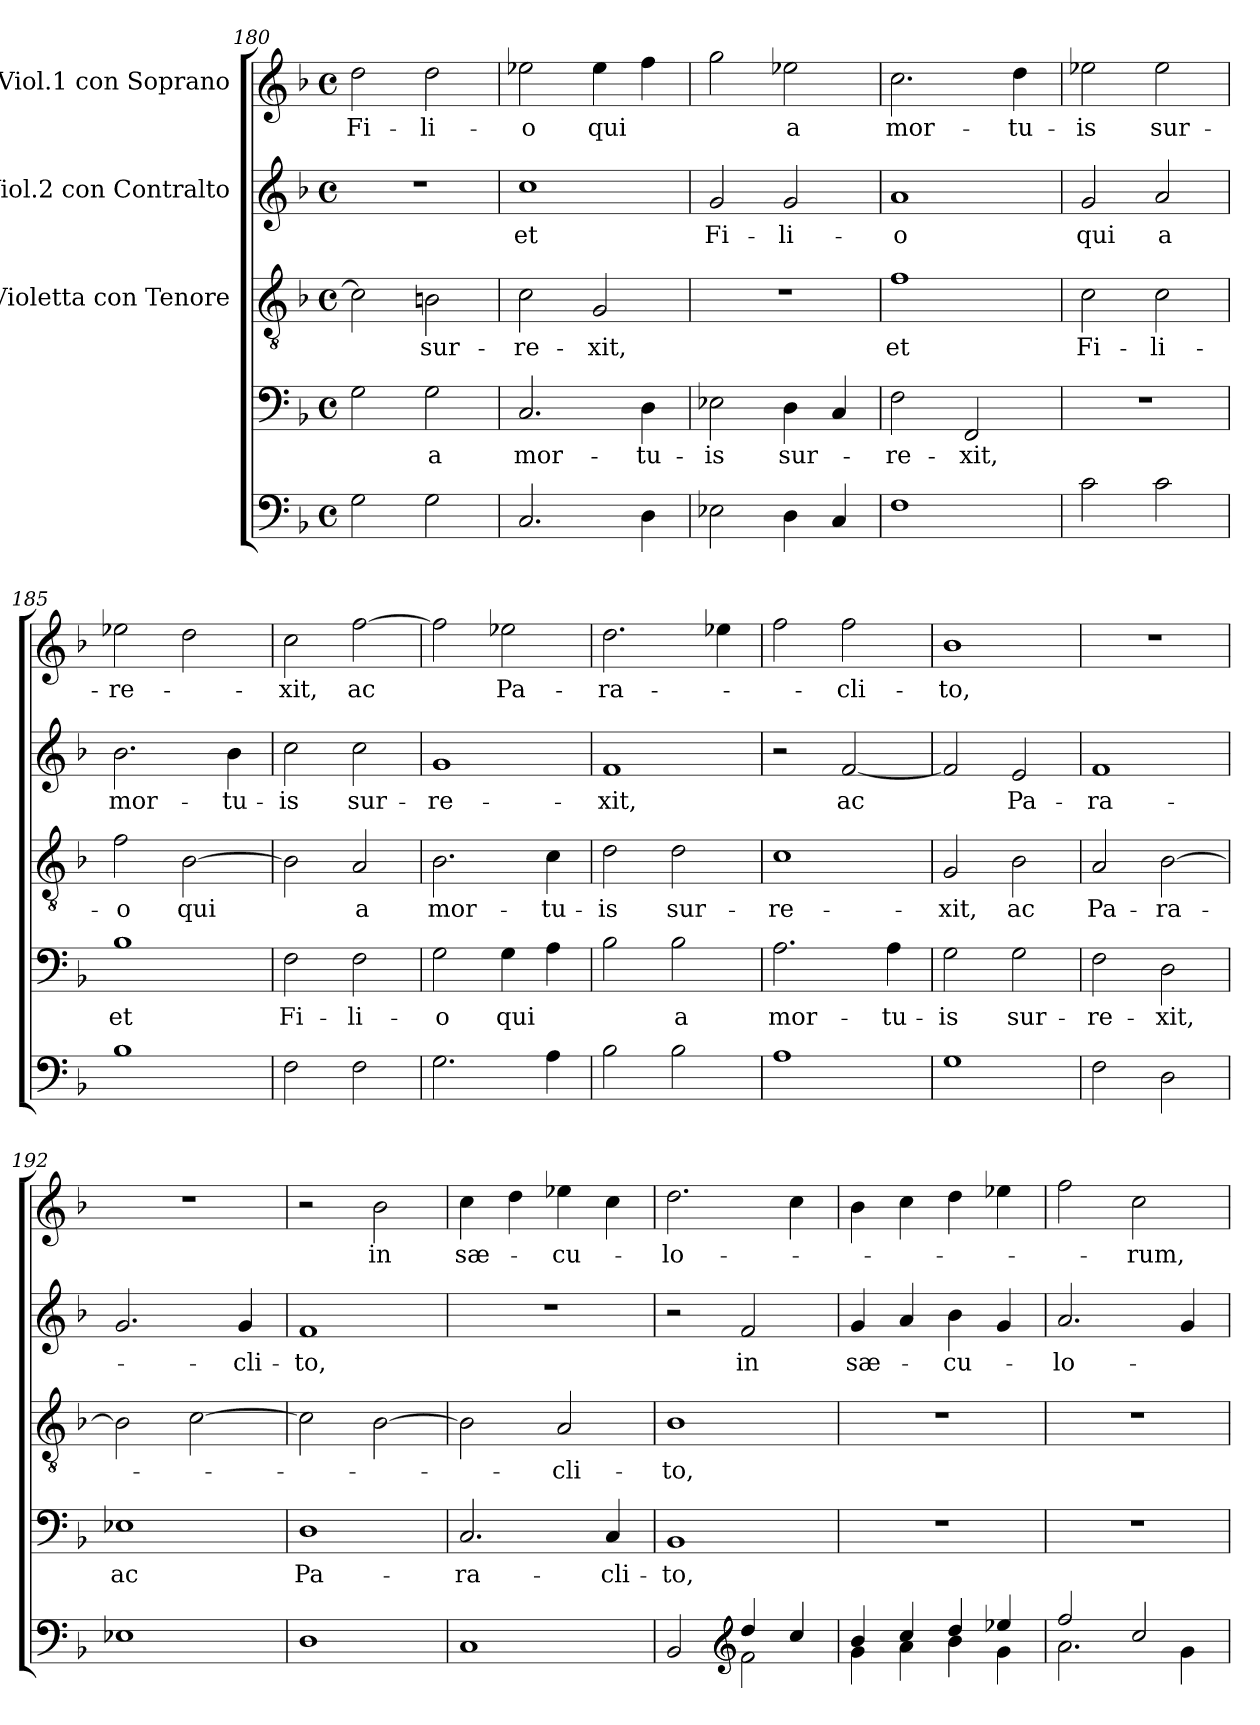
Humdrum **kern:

**kern	**kern	**text	**kern	**text	**kern	**text	**kern	**text
*part5	*part4	*part4	*part3	*part3	*part2	*part2	*part1	*part1
*staff5	*staff4	*staff4	*staff3	*staff3	*staff2	*staff2	*staff1	*staff1
*	*	*	*I"Violetta con Tenore	*	*I"Viol.2 con Contralto	*	*I"Viol.1 con Soprano	*
*clefF4	*clefF4	*	*clefGv2	*	*clefG2	*	*clefG2	*
*k[b-]	*k[b-]	*	*k[b-]	*	*k[b-]	*	*k[b-]	*
*F:	*F:	*	*F:	*	*F:	*	*F:	*
*M4/4	*M4/4	*	*M4/4	*	*M4/4	*	*M4/4	*
*met(c)	*met(c)	*	*met(c)	*	*met(c)	*	*met(c)	*
=180	=180	=180	=180	=180	=180	=180	=180	=180
!	!	!	!	!	!	!	!	!LO:LY:b
2G\	2G\	.	2c\]	.	1r	.	2dd\	Fi-
!	!	!LO:LY:b	!	!LO:LY:b	!	!	!	!LO:LY:b
2G\	2G\	a	2Bn\	sur-	.	.	2dd\	-li-
=181	=181	=181	=181	=181	=181	=181	=181	=181
!	!	!LO:LY:b	!	!LO:LY:b	!	!LO:LY:b	!	!LO:LY:b
2.C/	2.C/	mor-	2c\	-re-	1cc	et	2ee-X\	-o
!	!	!	!	!LO:LY:b	!	!	!	!LO:LY:b
.	.	.	2G/	-xit,	.	.	4ee-\	qui
!	!	!LO:LY:b	!	!	!	!	!	!
4D\	4D\	-tu-	.	.	.	.	4ff\	.
=182	=182	=182	=182	=182	=182	=182	=182	=182
!	!	!LO:LY:b	!	!	!	!LO:LY:b	!	!
2E-X\	2E-X\	-is	1r	.	2g/	Fi-	2gg\	.
!	!	!LO:LY:b	!	!	!	!LO:LY:b	!	!LO:LY:b
4D\	4D\	sur-	.	.	2g/	-li-	2ee-X\	a
4C/	4C/	.	.	.	.	.	.	.
!!LO:PB:g=z
=183	=183	=183	=183	=183	=183	=183	=183	=183
!	!	!LO:LY:b	!	!LO:LY:b	!	!LO:LY:b	!	!LO:LY:b
1F	2F\	-re-	1f	et	1a	-o	2.cc\	mor-
!	!	!LO:LY:b	!	!	!	!	!	!
.	2FF/	-xit,	.	.	.	.	.	.
!	!	!	!	!	!	!	!	!LO:LY:b
.	.	.	.	.	.	.	4dd\	-tu-
=184	=184	=184	=184	=184	=184	=184	=184	=184
!	!	!	!	!LO:LY:b	!	!LO:LY:b	!	!LO:LY:b
2c\	1r	.	2c\	Fi-	2g/	qui	2ee-X\	-is
!	!	!	!	!LO:LY:b	!	!LO:LY:b	!	!LO:LY:b
2c\	.	.	2c\	-li-	2a/	a	2ee-\	sur-
=185	=185	=185	=185	=185	=185	=185	=185	=185
!	!	!LO:LY:b	!	!LO:LY:b	!	!LO:LY:b	!	!LO:LY:b
1B-	1B-	et	2f\	-o	2.b-\	mor-	2ee-X\	-re-
!	!	!	!	!LO:LY:b	!	!	!	!
.	.	.	[2B-\	qui	.	.	2dd\	.
!	!	!	!	!	!	!LO:LY:b	!	!
.	.	.	.	.	4b-\	-tu-	.	.
=186	=186	=186	=186	=186	=186	=186	=186	=186
!	!	!LO:LY:b	!	!	!	!LO:LY:b	!	!LO:LY:b
2F\	2F\	Fi-	2B-\]	.	2cc\	-is	2cc\	-xit,
!	!	!LO:LY:b	!	!LO:LY:b	!	!LO:LY:b	!	!LO:LY:b
2F\	2F\	-li-	2A/	a	2cc\	sur-	[2ff\	ac
=187	=187	=187	=187	=187	=187	=187	=187	=187
!	!	!LO:LY:b	!	!LO:LY:b	!	!LO:LY:b	!	!
2.G\	2G\	-o	2.B-\	mor-	1g	-re-	2ff\]	.
!	!	!LO:LY:b	!	!	!	!	!	!LO:LY:b
.	4G\	qui	.	.	.	.	2ee-X\	Pa-
!	!	!	!	!LO:LY:b	!	!	!	!
4A\	4A\	.	4c\	-tu-	.	.	.	.
=188	=188	=188	=188	=188	=188	=188	=188	=188
!	!	!	!	!LO:LY:b	!	!LO:LY:b	!	!LO:LY:b
2B-\	2B-\	.	2d\	-is	1f	-xit,	2.dd\	-ra-
!	!	!LO:LY:b	!	!LO:LY:b	!	!	!	!
2B-\	2B-\	a	2d\	sur-	.	.	.	.
.	.	.	.	.	.	.	4ee-X\	.
=189	=189	=189	=189	=189	=189	=189	=189	=189
!	!	!LO:LY:b	!	!LO:LY:b	!	!	!	!
1A	2.A\	mor-	1c	-re-	2r	.	2ff\	.
!	!	!	!	!	!	!LO:LY:b	!	!LO:LY:b
.	.	.	.	.	[2f/	ac	2ff\	-cli-
!	!	!LO:LY:b	!	!	!	!	!	!
.	4A\	-tu-	.	.	.	.	.	.
=190	=190	=190	=190	=190	=190	=190	=190	=190
!	!	!LO:LY:b	!	!LO:LY:b	!	!	!	!LO:LY:b
1G	2G\	-is	2G/	-xit,	2f/]	.	1b-	-to,
!	!	!LO:LY:b	!	!LO:LY:b	!	!LO:LY:b	!	!
.	2G\	sur-	2B-\	ac	2e/	Pa-	.	.
!!LO:LB:g=z
=191	=191	=191	=191	=191	=191	=191	=191	=191
!	!	!LO:LY:b	!	!LO:LY:b	!	!LO:LY:b	!	!
2F\	2F\	-re-	2A/	Pa-	1f	-ra-	1r	.
!	!	!LO:LY:b	!	!LO:LY:b	!	!	!	!
2D\	2D\	-xit,	[2B-\	-ra-	.	.	.	.
=192	=192	=192	=192	=192	=192	=192	=192	=192
!	!	!LO:LY:b	!	!	!	!	!	!
1E-X	1E-X	ac	2B-\]	.	2.g/	.	1r	.
.	.	.	[2c\	.	.	.	.	.
!	!	!	!	!	!	!LO:LY:b	!	!
.	.	.	.	.	4g/	-cli-	.	.
=193	=193	=193	=193	=193	=193	=193	=193	=193
!	!	!LO:LY:b	!	!	!	!LO:LY:b	!	!
1D	1D	Pa-	2c\]	.	1f	-to,	2r	.
!	!	!	!	!	!	!	!	!LO:LY:b
.	.	.	[2B-\	.	.	.	2b-\	in
=194	=194	=194	=194	=194	=194	=194	=194	=194
!	!	!LO:LY:b	!	!	!	!	!	!LO:LY:b
1C	2.C/	-ra-	2B-\]	.	1r	.	4cc\	sæ-
.	.	.	.	.	.	.	4dd\	.
!	!	!	!	!LO:LY:b	!	!	!	!LO:LY:b
.	.	.	2A/	-cli-	.	.	4ee-X\	-cu-
!	!	!LO:LY:b	!	!	!	!	!	!
.	4C/	-cli-	.	.	.	.	4cc\	.
=195	=195	=195	=195	=195	=195	=195	=195	=195
*^	*	*	*	*	*	*	*	*
!	!	!	!LO:LY:b	!	!LO:LY:b	!	!	!	!LO:LY:b
2BB-/	2ryy	1BB-	-to,	1B-	-to,	2r	.	2.dd\	-lo-
*clefG2	*	*	*	*	*	*	*	*	*
!	!	!	!	!	!	!	!LO:LY:b	!	!
4dd/	2f\	.	.	.	.	2f/	in	.	.
4cc/	.	.	.	.	.	.	.	4cc\	.
=196	=196	=196	=196	=196	=196	=196	=196	=196	=196
!	!	!	!	!	!	!	!LO:LY:b	!	!
4b-/	4g\	1r	.	1r	.	4g/	sæ-	4b-\	.
4cc/	4a\	.	.	.	.	4a/	.	4cc\	.
!	!	!	!	!	!	!	!LO:LY:b	!	!
4dd/	4b-\	.	.	.	.	4b-\	-cu-	4dd\	.
4ee-X/	4g\	.	.	.	.	4g/	.	4ee-X\	.
=197	=197	=197	=197	=197	=197	=197	=197	=197	=197
!	!	!	!	!	!	!	!LO:LY:b	!	!
2ff/	2.a\	1r	.	1r	.	2.a/	-lo-	2ff\	.
!	!	!	!	!	!	!	!	!	!LO:LY:b
2cc/	.	.	.	.	.	.	.	2cc\	-rum,
.	4g\	.	.	.	.	4g/	.	.	.
*v	*v	*	*	*	*	*	*	*	*
=	=	=	=	=	=	=	=	=
*-	*-	*-	*-	*-	*-	*-	*-	*-
